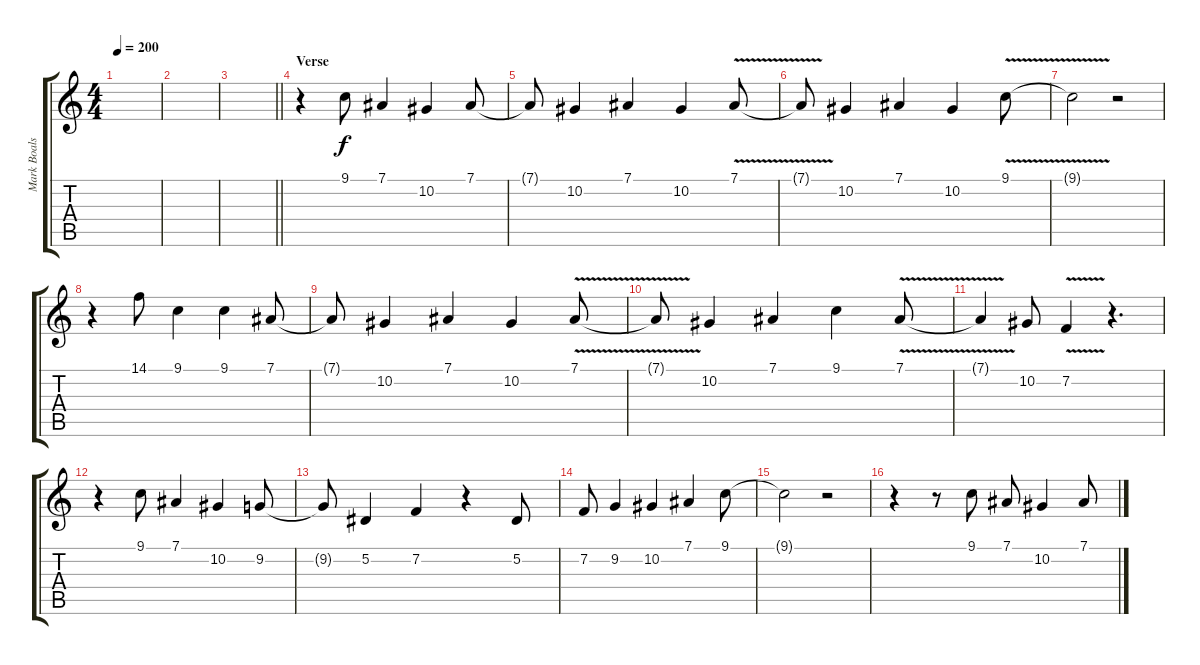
\track ("Mark Boals" "Mark Boals") {instrument lead2sawtooth}
\staff {score tabs}
\tuning (Eb4 Bb3 Gb3 Db3 Ab2 Eb2) {hide}
\ts (4 4)
\tempo 200
\clef g2
\ks c
|
|
\barLineRight lightlight
|
\section ("" "Verse")
r.4 9.1.8 7.1.4 10.2.4 7.1.8 |
7.1{t}.8 10.2.4 7.1.4 10.2.4 7.1{v}.8 |
7.1{t}.8 10.2.4 7.1.4 10.2.4 9.1{v}.8 |
9.1{t}.2 r.2 |
r.4 14.1.8 9.1.4 9.1.4 7.1.8 |
7.1{t}.8 10.2.4 7.1.4 10.2.4 7.1{v}.8 |
7.1{t}.8 10.2.4 7.1.4 9.1.4 7.1{v}.8 |
7.1{t}.4 10.2.8 7.2{v}.4 r.4{d} |
r.4 9.1.8 7.1.4 10.2.4 9.2.8 |
9.2{t}.8 5.2.4 7.2.4 r.4 5.2.8 |
7.2.8 9.2.4 10.2.4 7.1.4 9.1.8 |
9.1{t}.2 r.2 |
r.4 r.8 9.1.8 7.1.8 10.2.4 7.1.8
